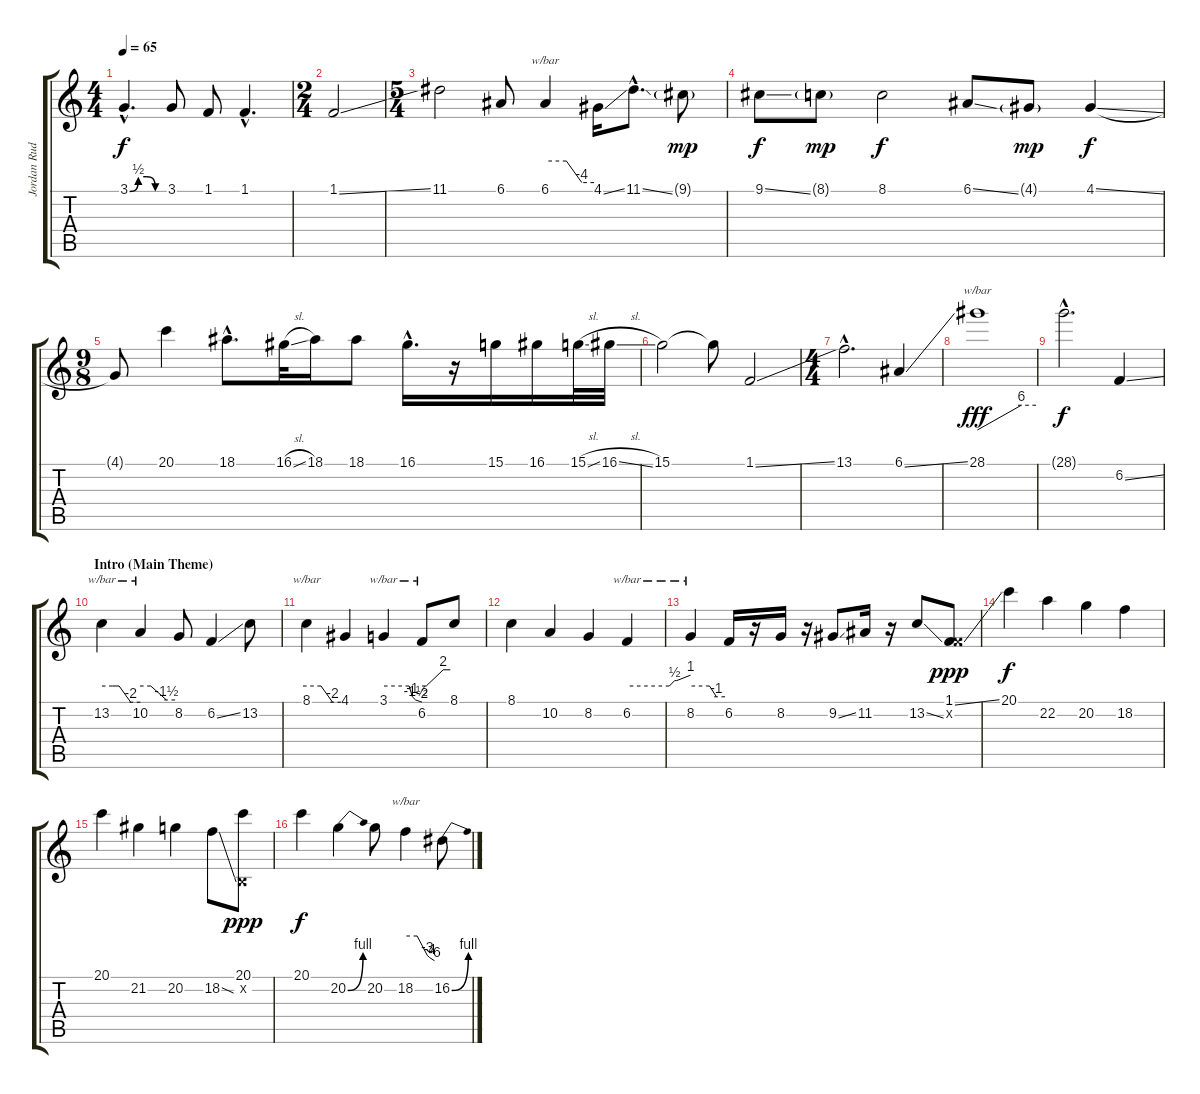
\track ("Jordan Rudess" "Jordan Rud") {instrument lead1square}
\staff {score tabs}
\tuning (E4 B3 G3 D3 A2 E2) {hide}
\ts (4 4)
\tempo 65
\clef g2
\ks c
3.1{be (custom 0 0 15 2 30 2 45 0 60 0) hac}.4{d dy f} 3.1.8 1.1.8 1.1{hac}.4{d} |
\ts (2 4)
1.1{ss}.2 |
\ts (5 4)
11.1.2 6.1.8 6.1.4{tbe (custom default 0 0 26 0 45 -16 60 -16)} 4.1{ss}.16 11.1{ss hac}.8{d} 9.1{g}.8{dy mp} |
9.1{ss}.8{dy f} 8.1{g}.8{dy mp} 8.1.2{dy f} 6.1{ss}.8 4.1{g}.8{dy mp} 4.1{ss}.4{dy f} |
\ts (9 8)
4.1{t}.8 20.1.4 18.1{hac}.8{d} 16.1{sl}.32 18.1.16 18.1.8 16.1{hac}.16{d} r.16 15.1.16 16.1.16 15.1{sl}.32 16.1{sl}.32 |
15.1.2 15.1{t}.8 1.1{ss}.2 |
\ts (4 4)
13.1{hac}.2{d} 6.1{ss}.4 |
28.1.1{tbe (custom default 0 0 45 24 60 24) dy fff} |
28.1{hac t}.2{d dy f} 6.2{ss}.4{volume 16 instrument lead2sawtooth} |
\section ("" "Intro (Main Theme)")
13.2.4{tbe (custom default 0 0 17 0 27 0 45 -8 60 -8)} 10.2.4{tbe (custom default 0 0 18 0 45 -6 60 -6)} 8.2.8 6.2{ss}.4 13.2.8 |
8.1.4{tbe (custom default 0 0 25 0 45 -8 60 -8)} 4.1.4 3.1.4{tbe (custom default 0 0 40 0 45 -4 50 -6 60 -8)} 6.2.8{tbe (custom default 0 0 9 0 45 8 60 8)} 8.1.8 |
8.1.4 10.2.4 8.2.4 6.2.4{tbe (custom default 0 0 40 0 45 2 47 2 60 4)} |
8.2.4{tbe (custom default 0 0 33 0 45 -4 60 -4)} 6.2.16 r.16 8.2.16 r.16 9.2{ss}.8 11.2.16 r.16 13.2{ss}.8 (1.1{ss} 6.2{x}).8{dy ppp} |
20.1.4{dy f} 22.2.4 20.2.4 18.2.4 |
20.1.4 21.2.4 20.2.4 18.2{ss}.8 (20.1 0.2{x}).8{dy ppp} |
20.1.4{dy f} 20.2{be (bend 0 0 60 4)}.4 20.2.8 18.2.4{tbe (custom default 0 0 24 0 45 -12 50 -16 60 -24)} 16.2{be (bend 0 0 60 4)}.8
